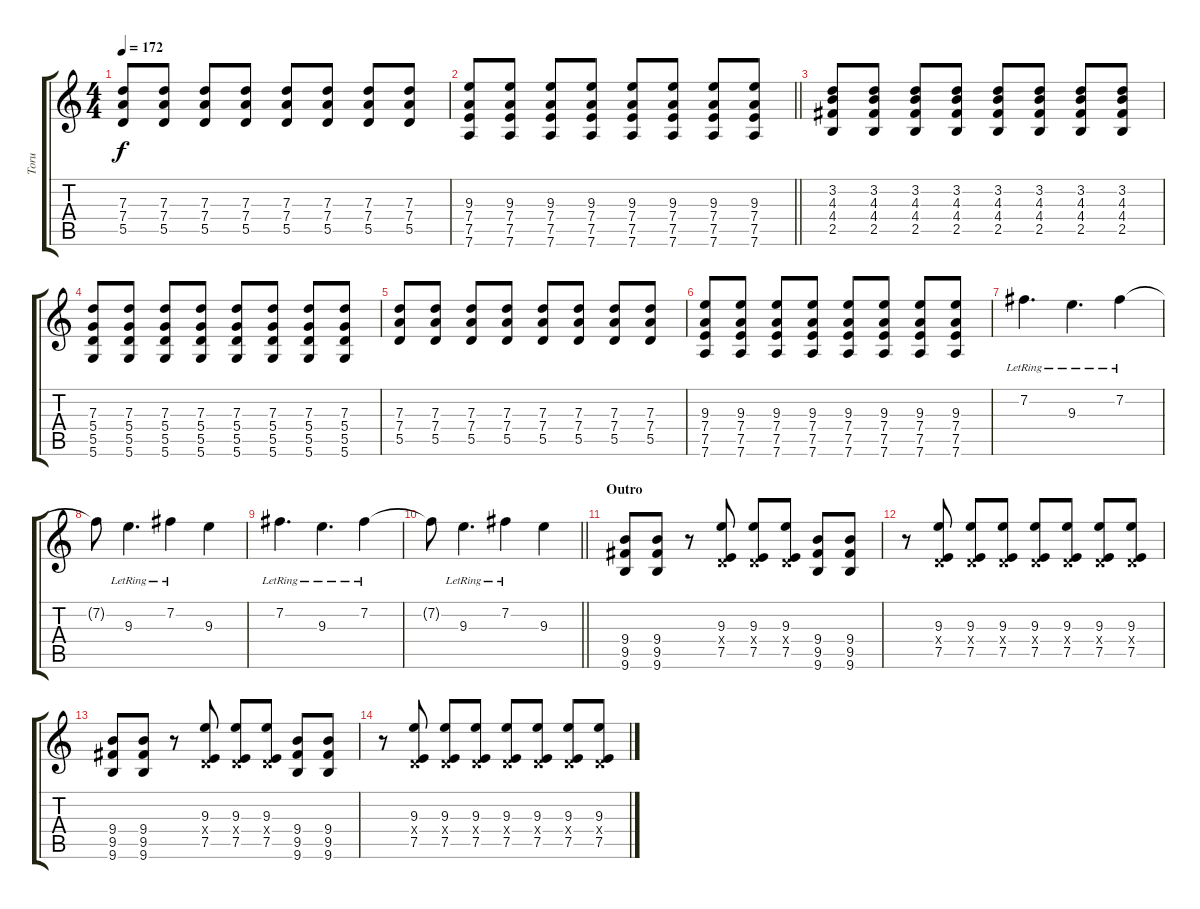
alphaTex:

\track ("Toru" "Toru") {instrument overdrivenguitar}
\staff {score tabs}
\tuning (E4 B3 G3 D3 A2 D2) {hide}
\ts (4 4)
\tempo 172
\clef g2
\ks c
(7.3 7.4 5.5).8{dy f} (7.3 7.4 5.5).8 (7.3 7.4 5.5).8 (7.3 7.4 5.5).8 (7.3 7.4 5.5).8 (7.3 7.4 5.5).8 (7.3 7.4 5.5).8 (7.3 7.4 5.5).8 |
\barLineRight lightlight
(9.3 7.4 7.5 7.6).8 (9.3 7.4 7.5 7.6).8 (9.3 7.4 7.5 7.6).8 (9.3 7.4 7.5 7.6).8 (9.3 7.4 7.5 7.6).8 (9.3 7.4 7.5 7.6).8 (9.3 7.4 7.5 7.6).8 (9.3 7.4 7.5 7.6).8 |
(3.2 4.3 4.4 2.5).8 (3.2 4.3 4.4 2.5).8 (3.2 4.3 4.4 2.5).8 (3.2 4.3 4.4 2.5).8 (3.2 4.3 4.4 2.5).8 (3.2 4.3 4.4 2.5).8 (3.2 4.3 4.4 2.5).8 (3.2 4.3 4.4 2.5).8 |
(7.3 5.4 5.5 5.6).8 (7.3 5.4 5.5 5.6).8 (7.3 5.4 5.5 5.6).8 (7.3 5.4 5.5 5.6).8 (7.3 5.4 5.5 5.6).8 (7.3 5.4 5.5 5.6).8 (7.3 5.4 5.5 5.6).8 (7.3 5.4 5.5 5.6).8 |
(7.3 7.4 5.5).8 (7.3 7.4 5.5).8 (7.3 7.4 5.5).8 (7.3 7.4 5.5).8 (7.3 7.4 5.5).8 (7.3 7.4 5.5).8 (7.3 7.4 5.5).8 (7.3 7.4 5.5).8 |
(9.3 7.4 7.5 7.6).8 (9.3 7.4 7.5 7.6).8 (9.3 7.4 7.5 7.6).8 (9.3 7.4 7.5 7.6).8 (9.3 7.4 7.5 7.6).8 (9.3 7.4 7.5 7.6).8 (9.3 7.4 7.5 7.6).8 (9.3 7.4 7.5 7.6).8 |
7.2{lr}.4{d} 9.3{lr}.4{d} 7.2{lr}.4 |
7.2{t}.8 9.3{lr}.4{d} 7.2{lr}.4 9.3.4 |
7.2{lr}.4{d} 9.3{lr}.4{d} 7.2{lr}.4 |
\barLineRight lightlight
7.2{t}.8 9.3{lr}.4{d} 7.2{lr}.4 9.3.4 |
\section ("" "Outro")
(9.4 9.5 9.6).8 (9.4 9.5 9.6).8 r.8 (9.3 0.4{x} 7.5).8 (9.3 0.4{x} 7.5).8 (9.3 0.4{x} 7.5).8 (9.4 9.5 9.6).8 (9.4 9.5 9.6).8 |
r.8 (9.3 0.4{x} 7.5).8 (9.3 0.4{x} 7.5).8 (9.3 0.4{x} 7.5).8 (9.3 0.4{x} 7.5).8 (9.3 0.4{x} 7.5).8 (9.3 0.4{x} 7.5).8 (9.3 0.4{x} 7.5).8 |
(9.4 9.5 9.6).8 (9.4 9.5 9.6).8 r.8 (9.3 0.4{x} 7.5).8 (9.3 0.4{x} 7.5).8 (9.3 0.4{x} 7.5).8 (9.4 9.5 9.6).8 (9.4 9.5 9.6).8 |
r.8 (9.3 0.4{x} 7.5).8 (9.3 0.4{x} 7.5).8 (9.3 0.4{x} 7.5).8 (9.3 0.4{x} 7.5).8 (9.3 0.4{x} 7.5).8 (9.3 0.4{x} 7.5).8 (9.3 0.4{x} 7.5).8
